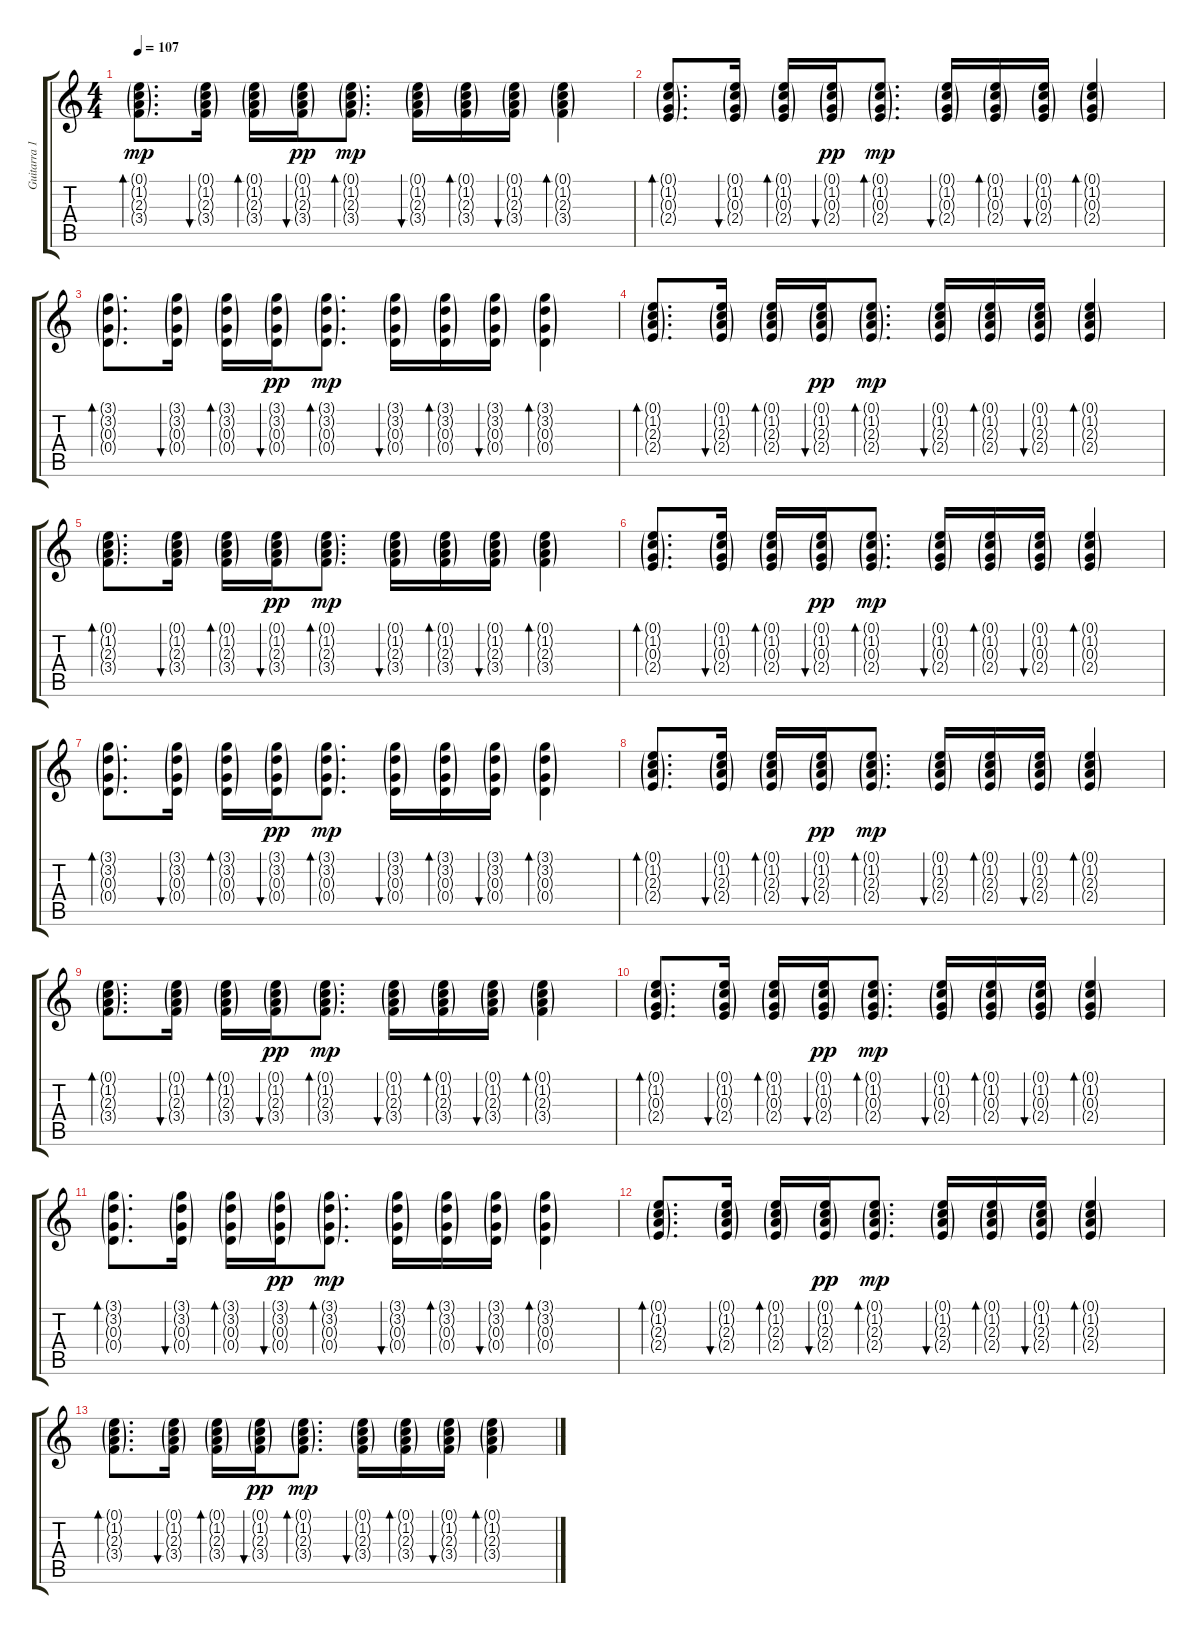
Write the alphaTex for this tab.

\track ("Guitarra 1" "Guitarra 1") {instrument acousticguitarsteel}
\staff {score tabs}
\tuning (E4 B3 G3 D3 A2 E2) {hide}
\ts (4 4)
\tempo 107
\clef g2
\ks c
(0.1{g} 1.2{g} 2.3{g} 3.4{g}).8{d bd 120 dy mp} (0.1{g} 1.2{g} 2.3{g} 3.4{g}).16{bu 60} (0.1{g} 1.2{g} 2.3{g} 3.4{g}).16{bd 60} (0.1{g} 1.2{g} 2.3{g} 3.4{g}).16{bu 60 dy pp} (0.1{g} 1.2{g} 2.3{g} 3.4{g}).8{d bd 60 dy mp} (0.1{g} 1.2{g} 2.3{g} 3.4{g}).16{bu 120} (0.1{g} 1.2{g} 2.3{g} 3.4{g}).16{bd 60} (0.1{g} 1.2{g} 2.3{g} 3.4{g}).16{bu 60} (0.1{g} 1.2{g} 2.3{g} 3.4{g}).4{bd 30} |
(0.1{g} 1.2{g} 0.3{g} 2.4{g}).8{d bd 120} (0.1{g} 1.2{g} 0.3{g} 2.4{g}).16{bu 60} (0.1{g} 1.2{g} 0.3{g} 2.4{g}).16{bd 60} (0.1{g} 1.2{g} 0.3{g} 2.4{g}).16{bu 60 dy pp} (0.1{g} 1.2{g} 0.3{g} 2.4{g}).8{d bd 60 dy mp} (0.1{g} 1.2{g} 0.3{g} 2.4{g}).16{bu 120} (0.1{g} 1.2{g} 0.3{g} 2.4{g}).16{bd 60} (0.1{g} 1.2{g} 0.3{g} 2.4{g}).16{bu 60} (0.1{g} 1.2{g} 0.3{g} 2.4{g}).4{bd 30} |
(3.1{g} 3.2{g} 0.3{g} 0.4{g}).8{d bd 120} (3.1{g} 3.2{g} 0.3{g} 0.4{g}).16{bu 60} (3.1{g} 3.2{g} 0.3{g} 0.4{g}).16{bd 60} (3.1{g} 3.2{g} 0.3{g} 0.4{g}).16{bu 60 dy pp} (3.1{g} 3.2{g} 0.3{g} 0.4{g}).8{d bd 60 dy mp} (3.1{g} 3.2{g} 0.3{g} 0.4{g}).16{bu 120} (3.1{g} 3.2{g} 0.3{g} 0.4{g}).16{bd 60} (3.1{g} 3.2{g} 0.3{g} 0.4{g}).16{bu 60} (3.1{g} 3.2{g} 0.3{g} 0.4{g}).4{bd 30} |
(0.1{g} 1.2{g} 2.3{g} 2.4{g}).8{d bd 120} (0.1{g} 1.2{g} 2.3{g} 2.4{g}).16{bu 60} (0.1{g} 1.2{g} 2.3{g} 2.4{g}).16{bd 60} (0.1{g} 1.2{g} 2.3{g} 2.4{g}).16{bu 60 dy pp} (0.1{g} 1.2{g} 2.3{g} 2.4{g}).8{d bd 60 dy mp} (0.1{g} 1.2{g} 2.3{g} 2.4{g}).16{bu 120} (0.1{g} 1.2{g} 2.3{g} 2.4{g}).16{bd 60} (0.1{g} 1.2{g} 2.3{g} 2.4{g}).16{bu 60} (0.1{g} 1.2{g} 2.3{g} 2.4{g}).4{bd 30} |
(0.1{g} 1.2{g} 2.3{g} 3.4{g}).8{d bd 120} (0.1{g} 1.2{g} 2.3{g} 3.4{g}).16{bu 60} (0.1{g} 1.2{g} 2.3{g} 3.4{g}).16{bd 60} (0.1{g} 1.2{g} 2.3{g} 3.4{g}).16{bu 60 dy pp} (0.1{g} 1.2{g} 2.3{g} 3.4{g}).8{d bd 60 dy mp} (0.1{g} 1.2{g} 2.3{g} 3.4{g}).16{bu 120} (0.1{g} 1.2{g} 2.3{g} 3.4{g}).16{bd 60} (0.1{g} 1.2{g} 2.3{g} 3.4{g}).16{bu 60} (0.1{g} 1.2{g} 2.3{g} 3.4{g}).4{bd 30} |
(0.1{g} 1.2{g} 0.3{g} 2.4{g}).8{d bd 120} (0.1{g} 1.2{g} 0.3{g} 2.4{g}).16{bu 60} (0.1{g} 1.2{g} 0.3{g} 2.4{g}).16{bd 60} (0.1{g} 1.2{g} 0.3{g} 2.4{g}).16{bu 60 dy pp} (0.1{g} 1.2{g} 0.3{g} 2.4{g}).8{d bd 60 dy mp} (0.1{g} 1.2{g} 0.3{g} 2.4{g}).16{bu 120} (0.1{g} 1.2{g} 0.3{g} 2.4{g}).16{bd 60} (0.1{g} 1.2{g} 0.3{g} 2.4{g}).16{bu 60} (0.1{g} 1.2{g} 0.3{g} 2.4{g}).4{bd 30} |
(3.1{g} 3.2{g} 0.3{g} 0.4{g}).8{d bd 120} (3.1{g} 3.2{g} 0.3{g} 0.4{g}).16{bu 60} (3.1{g} 3.2{g} 0.3{g} 0.4{g}).16{bd 60} (3.1{g} 3.2{g} 0.3{g} 0.4{g}).16{bu 60 dy pp} (3.1{g} 3.2{g} 0.3{g} 0.4{g}).8{d bd 60 dy mp} (3.1{g} 3.2{g} 0.3{g} 0.4{g}).16{bu 120} (3.1{g} 3.2{g} 0.3{g} 0.4{g}).16{bd 60} (3.1{g} 3.2{g} 0.3{g} 0.4{g}).16{bu 60} (3.1{g} 3.2{g} 0.3{g} 0.4{g}).4{bd 30} |
(0.1{g} 1.2{g} 2.3{g} 2.4{g}).8{d bd 120} (0.1{g} 1.2{g} 2.3{g} 2.4{g}).16{bu 60} (0.1{g} 1.2{g} 2.3{g} 2.4{g}).16{bd 60} (0.1{g} 1.2{g} 2.3{g} 2.4{g}).16{bu 60 dy pp} (0.1{g} 1.2{g} 2.3{g} 2.4{g}).8{d bd 60 dy mp} (0.1{g} 1.2{g} 2.3{g} 2.4{g}).16{bu 120} (0.1{g} 1.2{g} 2.3{g} 2.4{g}).16{bd 60} (0.1{g} 1.2{g} 2.3{g} 2.4{g}).16{bu 60} (0.1{g} 1.2{g} 2.3{g} 2.4{g}).4{bd 30} |
(0.1{g} 1.2{g} 2.3{g} 3.4{g}).8{d bd 120} (0.1{g} 1.2{g} 2.3{g} 3.4{g}).16{bu 60} (0.1{g} 1.2{g} 2.3{g} 3.4{g}).16{bd 60} (0.1{g} 1.2{g} 2.3{g} 3.4{g}).16{bu 60 dy pp} (0.1{g} 1.2{g} 2.3{g} 3.4{g}).8{d bd 60 dy mp} (0.1{g} 1.2{g} 2.3{g} 3.4{g}).16{bu 120} (0.1{g} 1.2{g} 2.3{g} 3.4{g}).16{bd 60} (0.1{g} 1.2{g} 2.3{g} 3.4{g}).16{bu 60} (0.1{g} 1.2{g} 2.3{g} 3.4{g}).4{bd 30} |
(0.1{g} 1.2{g} 0.3{g} 2.4{g}).8{d bd 120} (0.1{g} 1.2{g} 0.3{g} 2.4{g}).16{bu 60} (0.1{g} 1.2{g} 0.3{g} 2.4{g}).16{bd 60} (0.1{g} 1.2{g} 0.3{g} 2.4{g}).16{bu 60 dy pp} (0.1{g} 1.2{g} 0.3{g} 2.4{g}).8{d bd 60 dy mp} (0.1{g} 1.2{g} 0.3{g} 2.4{g}).16{bu 120} (0.1{g} 1.2{g} 0.3{g} 2.4{g}).16{bd 60} (0.1{g} 1.2{g} 0.3{g} 2.4{g}).16{bu 60} (0.1{g} 1.2{g} 0.3{g} 2.4{g}).4{bd 30} |
(3.1{g} 3.2{g} 0.3{g} 0.4{g}).8{d bd 120} (3.1{g} 3.2{g} 0.3{g} 0.4{g}).16{bu 60} (3.1{g} 3.2{g} 0.3{g} 0.4{g}).16{bd 60} (3.1{g} 3.2{g} 0.3{g} 0.4{g}).16{bu 60 dy pp} (3.1{g} 3.2{g} 0.3{g} 0.4{g}).8{d bd 60 dy mp} (3.1{g} 3.2{g} 0.3{g} 0.4{g}).16{bu 120} (3.1{g} 3.2{g} 0.3{g} 0.4{g}).16{bd 60} (3.1{g} 3.2{g} 0.3{g} 0.4{g}).16{bu 60} (3.1{g} 3.2{g} 0.3{g} 0.4{g}).4{bd 30} |
(0.1{g} 1.2{g} 2.3{g} 2.4{g}).8{d bd 120} (0.1{g} 1.2{g} 2.3{g} 2.4{g}).16{bu 60} (0.1{g} 1.2{g} 2.3{g} 2.4{g}).16{bd 60} (0.1{g} 1.2{g} 2.3{g} 2.4{g}).16{bu 60 dy pp} (0.1{g} 1.2{g} 2.3{g} 2.4{g}).8{d bd 60 dy mp} (0.1{g} 1.2{g} 2.3{g} 2.4{g}).16{bu 120} (0.1{g} 1.2{g} 2.3{g} 2.4{g}).16{bd 60} (0.1{g} 1.2{g} 2.3{g} 2.4{g}).16{bu 60} (0.1{g} 1.2{g} 2.3{g} 2.4{g}).4{bd 30} |
(0.1{g} 1.2{g} 2.3{g} 3.4{g}).8{d bd 120} (0.1{g} 1.2{g} 2.3{g} 3.4{g}).16{bu 60} (0.1{g} 1.2{g} 2.3{g} 3.4{g}).16{bd 60} (0.1{g} 1.2{g} 2.3{g} 3.4{g}).16{bu 60 dy pp} (0.1{g} 1.2{g} 2.3{g} 3.4{g}).8{d bd 60 dy mp} (0.1{g} 1.2{g} 2.3{g} 3.4{g}).16{bu 120} (0.1{g} 1.2{g} 2.3{g} 3.4{g}).16{bd 60} (0.1{g} 1.2{g} 2.3{g} 3.4{g}).16{bu 60} (0.1{g} 1.2{g} 2.3{g} 3.4{g}).4{bd 30}
